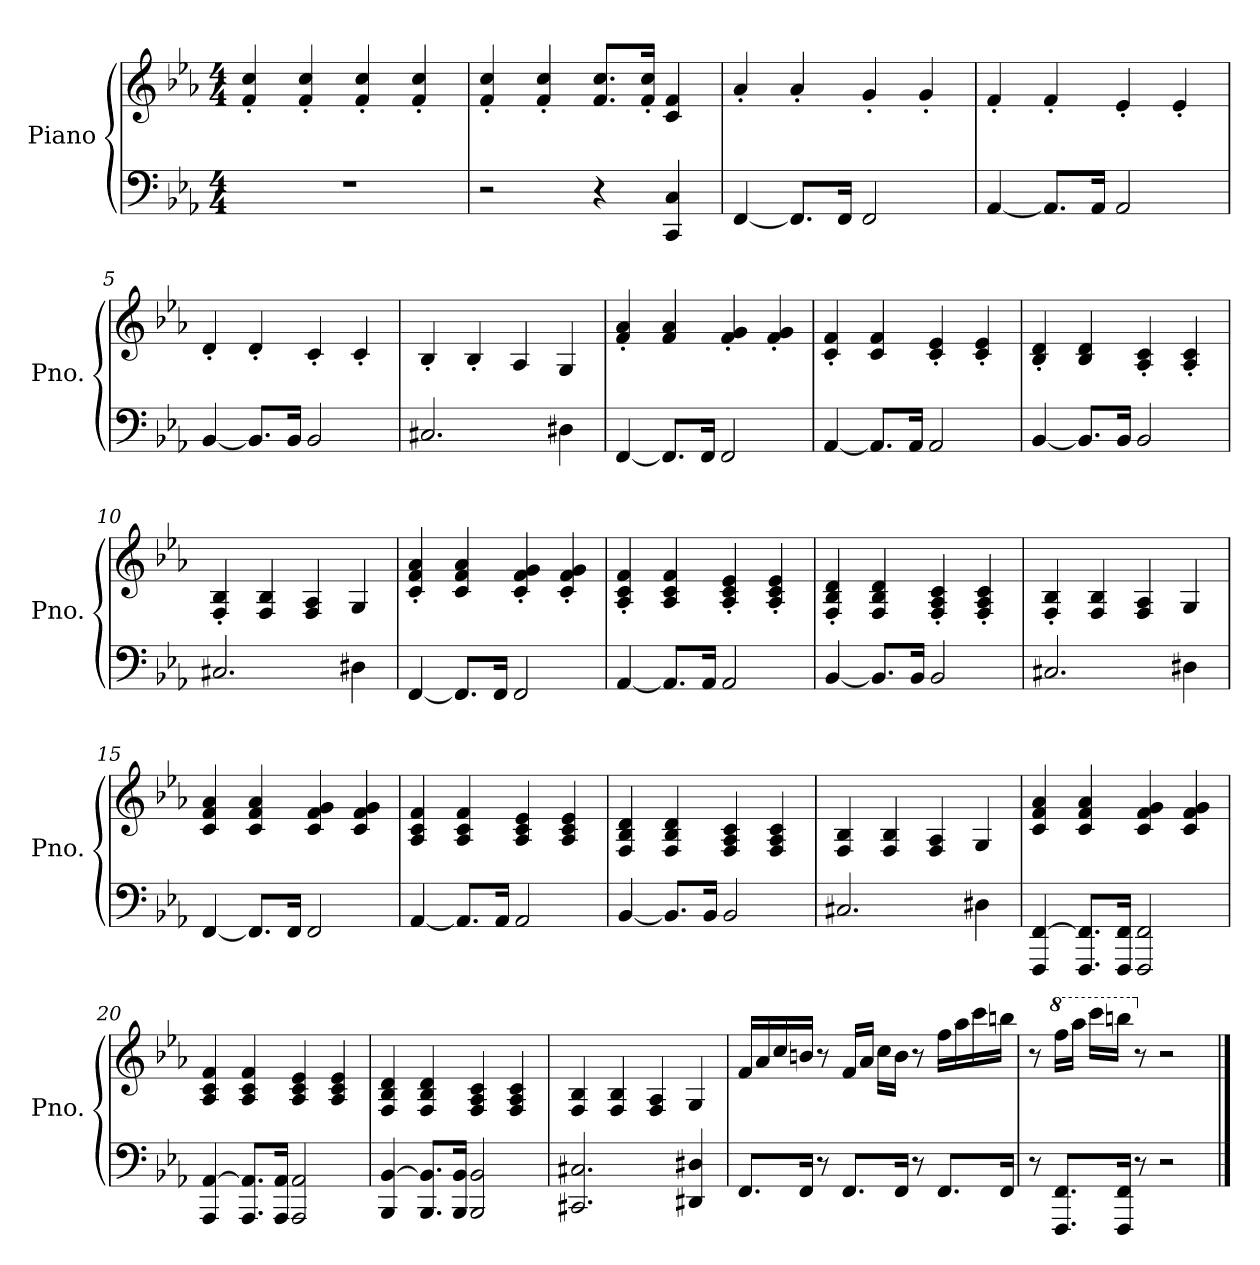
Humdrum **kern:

**kern	**kern
*part1	*part1
*staff2	*staff1
*I"Piano	*
*I'Pno.	*
*clefF4	*clefG2
*k[b-e-a-]	*k[b-e-a-]
*M4/4	*M4/4
*MM150	*MM150
=1	=1
1r	4f/' 4cc/'
.	4f/' 4cc/'
.	4f/' 4cc/'
.	4f/' 4cc/'
=2	=2
2r	4f/' 4cc/'
.	4f/' 4cc/'
4r	8.f/ 8.cc/L
.	16f/' 16cc/'Jk
4CC/ 4C/	4c/ 4f/
=3	=3
[4FF/	4a-'/
8.FF/L]	4a-'/
16FF/Jk	.
2FF/	4g'/
.	4g'/
=4	=4
[4AA-/	4f'/
8.AA-/L]	4f'/
16AA-/Jk	.
2AA-/	4e-'/
.	4e-'/
=5	=5
[4BB-/	4d'/
8.BB-/L]	4d'/
16BB-/Jk	.
2BB-/	4c'/
.	4c'/
=6	=6
2.C#X/	4B-'/
.	4B-'/
.	4A-/
4D#X\	4G/
!!LO:LB:g=z
=7	=7
[4FF/	4f/' 4a-/'
8.FF/L]	4f/ 4a-/
16FF/Jk	.
2FF/	4f/' 4g/'
.	4f/' 4g/'
=8	=8
[4AA-/	4c/' 4f/'
8.AA-/L]	4c/ 4f/
16AA-/Jk	.
2AA-/	4c/' 4e-/'
.	4c/' 4e-/'
=9	=9
[4BB-/	4B-/' 4d/'
8.BB-/L]	4B-/ 4d/
16BB-/Jk	.
2BB-/	4A-/' 4c/'
.	4A-/' 4c/'
=10	=10
2.C#X/	4F/' 4B-/'
.	4F/ 4B-/
.	4F/ 4A-/
4D#X\	4G/
=11	=11
[4FF/	4c/' 4f/' 4a-/'
8.FF/L]	4c/ 4f/ 4a-/
16FF/Jk	.
2FF/	4c/' 4f/' 4g/'
.	4c/' 4f/' 4g/'
=12	=12
[4AA-/	4A-/' 4c/' 4f/'
8.AA-/L]	4A-/ 4c/ 4f/
16AA-/Jk	.
2AA-/	4A-/' 4c/' 4e-/'
.	4A-/' 4c/' 4e-/'
!!LO:LB:g=z
=13	=13
[4BB-/	4F/' 4B-/' 4d/'
8.BB-/L]	4F/ 4B-/ 4d/
16BB-/Jk	.
2BB-/	4F/' 4A-/' 4c/'
.	4F/' 4A-/' 4c/'
=14	=14
2.C#X/	4F/' 4B-/'
.	4F/ 4B-/
.	4F/ 4A-/
4D#X\	4G/
=15	=15
[4FF/	4c/ 4f/ 4a-/
8.FF/L]	4c/ 4f/ 4a-/
16FF/Jk	.
2FF/	4c/ 4f/ 4g/
.	4c/ 4f/ 4g/
=16	=16
[4AA-/	4A-/ 4c/ 4f/
8.AA-/L]	4A-/ 4c/ 4f/
16AA-/Jk	.
2AA-/	4A-/ 4c/ 4e-/
.	4A-/ 4c/ 4e-/
=17	=17
[4BB-/	4F/ 4B-/ 4d/
8.BB-/L]	4F/ 4B-/ 4d/
16BB-/Jk	.
2BB-/	4F/ 4A-/ 4c/
.	4F/ 4A-/ 4c/
=18	=18
2.C#X/	4F/ 4B-/
.	4F/ 4B-/
.	4F/ 4A-/
4D#X\	4G/
!!LO:LB:g=z
=19	=19
4FFF/ [4FF/	4c/ 4f/ 4a-/
8.FFF/ 8.FF/]L	4c/ 4f/ 4a-/
16FFF/ 16FF/Jk	.
2FFF/ 2FF/	4c/ 4f/ 4g/
.	4c/ 4f/ 4g/
=20	=20
4AAA-/ [4AA-/	4A-/ 4c/ 4f/
8.AAA-/ 8.AA-/]L	4A-/ 4c/ 4f/
16AAA-/ 16AA-/Jk	.
2AAA-/ 2AA-/	4A-/ 4c/ 4e-/
.	4A-/ 4c/ 4e-/
=21	=21
4BBB-/ [4BB-/	4F/ 4B-/ 4d/
8.BBB-/ 8.BB-/]L	4F/ 4B-/ 4d/
16BBB-/ 16BB-/Jk	.
2BBB-/ 2BB-/	4F/ 4A-/ 4c/
.	4F/ 4A-/ 4c/
=22	=22
2.CC#X/ 2.C#X/	4F/ 4B-/
.	4F/ 4B-/
.	4F/ 4A-/
4DD#X/ 4D#X/	4G/
!!LO:LB:g=z
=23	=23
*	*MM120
8.FF/L	16f/LL
.	16a-/
.	16cc/
16FF/Jk	16bn/JJ
8r	8r
8.FF/L	16f/LL
.	16a-/JJ
.	16cc\LL
16FF/Jk	16b\JJ
8r	8r
8.FF/L	16ff\LL
.	16aa-\
.	16ccc\
16FF/Jk	16bbn\JJ
=24	=24
8r	8r
*	*8va
8.FFF/ 8.FF/L	16fff\LL
.	16aaa-\JJ
.	16cccc\LL
16FFF/ 16FF/Jk	16bbbn\JJ
*	*X8va
8r	8r
2r	2r
==	==
*-	*-
